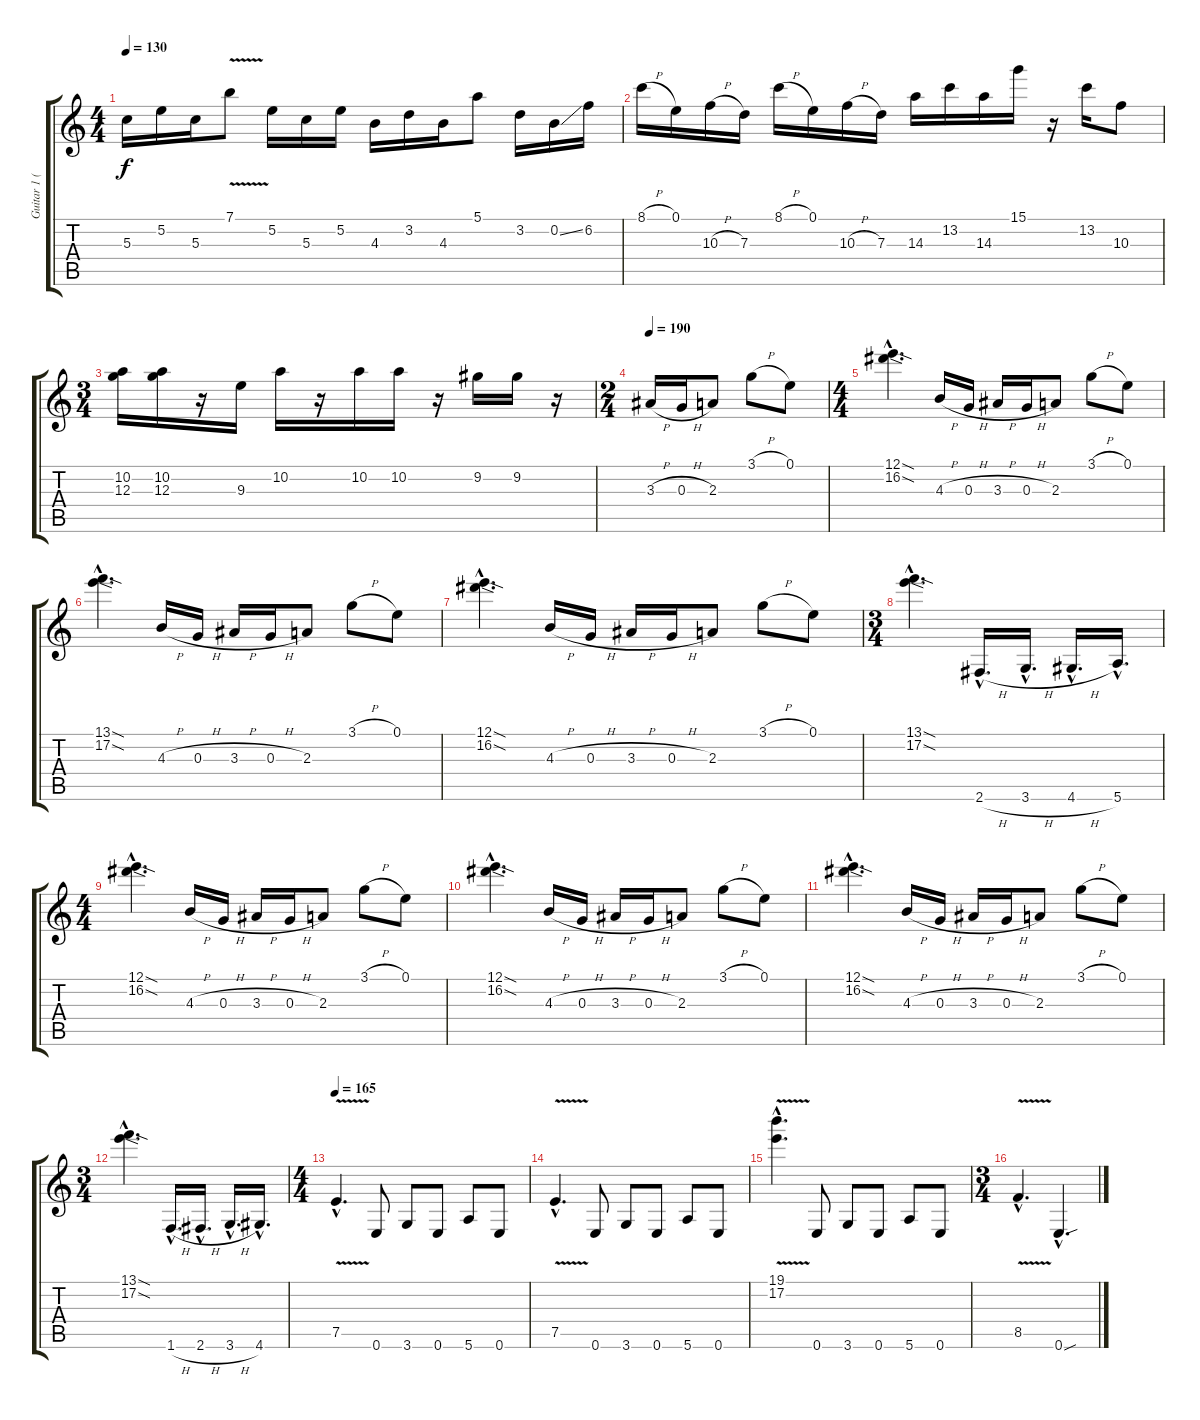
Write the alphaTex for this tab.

\track ("Guitar 1 (mid/right)" "Guitar 1 (") {instrument distortionguitar}
\staff {score tabs}
\tuning (E4 B3 G3 D3 A2 E2) {hide}
\ts (4 4)
\tempo 130
\clef g2
\ks c
5.3.16{dy f} 5.2.16 5.3.16 7.1{v}.8 5.2.16 5.3.16 5.2.16 4.3.16 3.2.16 4.3.16 5.1.8 3.2.16 0.2{ss}.16 6.2.16 |
8.1{h}.16 0.1.16 10.3{h}.16 7.3.16 8.1{h}.16 0.1.16 10.3{h}.16 7.3.16 14.3.16 13.2.16 14.3.16 15.1.16 r.16 13.2.16 10.3.8 |
\ts (3 4)
(10.2 12.3).16 (10.2 12.3).16 r.16 9.3.16 10.2.16 r.16 10.2.16 10.2.16 r.16 9.2.16 9.2.16 r.16 |
\ts (2 4)
\tempo 190
3.3{h}.16{balance 16} 0.3{h}.16 2.3.8 3.1{h}.8 0.1.8 |
\ts (4 4)
(12.1{sod hac} 16.2{sod hac}).4{d} 4.3{h}.16 0.3{h}.16 3.3{h}.16 0.3{h}.16 2.3.8 3.1{h}.8 0.1.8 |
(13.1{sod hac} 17.2{sod hac}).4{d} 4.3{h}.16 0.3{h}.16 3.3{h}.16 0.3{h}.16 2.3.8 3.1{h}.8 0.1.8 |
(12.1{sod hac} 16.2{sod hac}).4{d} 4.3{h}.16 0.3{h}.16 3.3{h}.16 0.3{h}.16 2.3.8 3.1{h}.8 0.1.8 |
\ts (3 4)
(13.1{sod hac} 17.2{sod hac}).4{d} 2.6{h hac}.16{d} 3.6{h hac}.16{d} 4.6{h hac}.16{d} 5.6{hac}.16{d} |
\ts (4 4)
(12.1{sod hac} 16.2{sod hac}).4{d} 4.3{h}.16 0.3{h}.16 3.3{h}.16 0.3{h}.16 2.3.8 3.1{h}.8 0.1.8 |
(12.1{sod hac} 16.2{sod hac}).4{d} 4.3{h}.16 0.3{h}.16 3.3{h}.16 0.3{h}.16 2.3.8 3.1{h}.8 0.1.8 |
(12.1{sod hac} 16.2{sod hac}).4{d} 4.3{h}.16 0.3{h}.16 3.3{h}.16 0.3{h}.16 2.3.8 3.1{h}.8 0.1.8 |
\ts (3 4)
(13.1{sod hac} 17.2{sod hac}).4{d} 1.6{h hac}.16{d} 2.6{h hac}.16{d} 3.6{h hac}.16{d} 4.6{hac}.16{d} |
\ts (4 4)
\tempo 165
7.5{v hac}.4{d} 0.6.8 3.6.8 0.6.8 5.6.8 0.6.8 |
7.5{v hac}.4{d} 0.6.8 3.6.8 0.6.8 5.6.8 0.6.8 |
(19.1{v hac} 17.2{v hac}).4{d} 0.6.8 3.6.8 0.6.8 5.6.8 0.6.8 |
\ts (3 4)
8.5{v hac}.4{d} 0.6{sou hac}.4{d}
